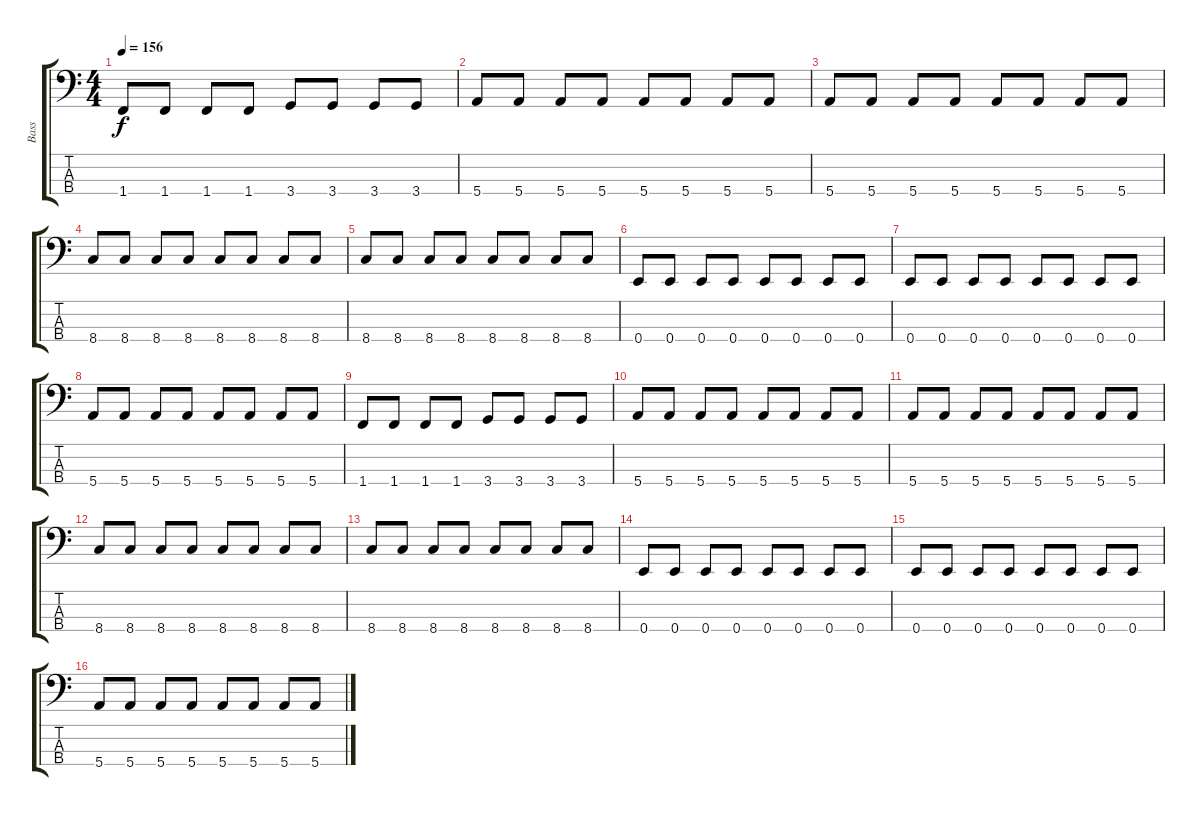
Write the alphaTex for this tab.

\track ("Bass" "Bass") {instrument electricbasspick}
\staff {score tabs}
\tuning (G2 D2 A1 E1) {hide}
\ts (4 4)
\tempo 156
\clef f4
\ks c
1.4.8{dy f} 1.4.8 1.4.8 1.4.8 3.4.8 3.4.8 3.4.8 3.4.8 |
5.4.8 5.4.8 5.4.8 5.4.8 5.4.8 5.4.8 5.4.8 5.4.8 |
5.4.8 5.4.8 5.4.8 5.4.8 5.4.8 5.4.8 5.4.8 5.4.8 |
8.4.8 8.4.8 8.4.8 8.4.8 8.4.8 8.4.8 8.4.8 8.4.8 |
8.4.8 8.4.8 8.4.8 8.4.8 8.4.8 8.4.8 8.4.8 8.4.8 |
0.4.8 0.4.8 0.4.8 0.4.8 0.4.8 0.4.8 0.4.8 0.4.8 |
0.4.8 0.4.8 0.4.8 0.4.8 0.4.8 0.4.8 0.4.8 0.4.8 |
5.4.8 5.4.8 5.4.8 5.4.8 5.4.8 5.4.8 5.4.8 5.4.8 |
1.4.8 1.4.8 1.4.8 1.4.8 3.4.8 3.4.8 3.4.8 3.4.8 |
5.4.8 5.4.8 5.4.8 5.4.8 5.4.8 5.4.8 5.4.8 5.4.8 |
5.4.8 5.4.8 5.4.8 5.4.8 5.4.8 5.4.8 5.4.8 5.4.8 |
8.4.8 8.4.8 8.4.8 8.4.8 8.4.8 8.4.8 8.4.8 8.4.8 |
8.4.8 8.4.8 8.4.8 8.4.8 8.4.8 8.4.8 8.4.8 8.4.8 |
0.4.8 0.4.8 0.4.8 0.4.8 0.4.8 0.4.8 0.4.8 0.4.8 |
0.4.8 0.4.8 0.4.8 0.4.8 0.4.8 0.4.8 0.4.8 0.4.8 |
5.4.8 5.4.8 5.4.8 5.4.8 5.4.8 5.4.8 5.4.8 5.4.8
